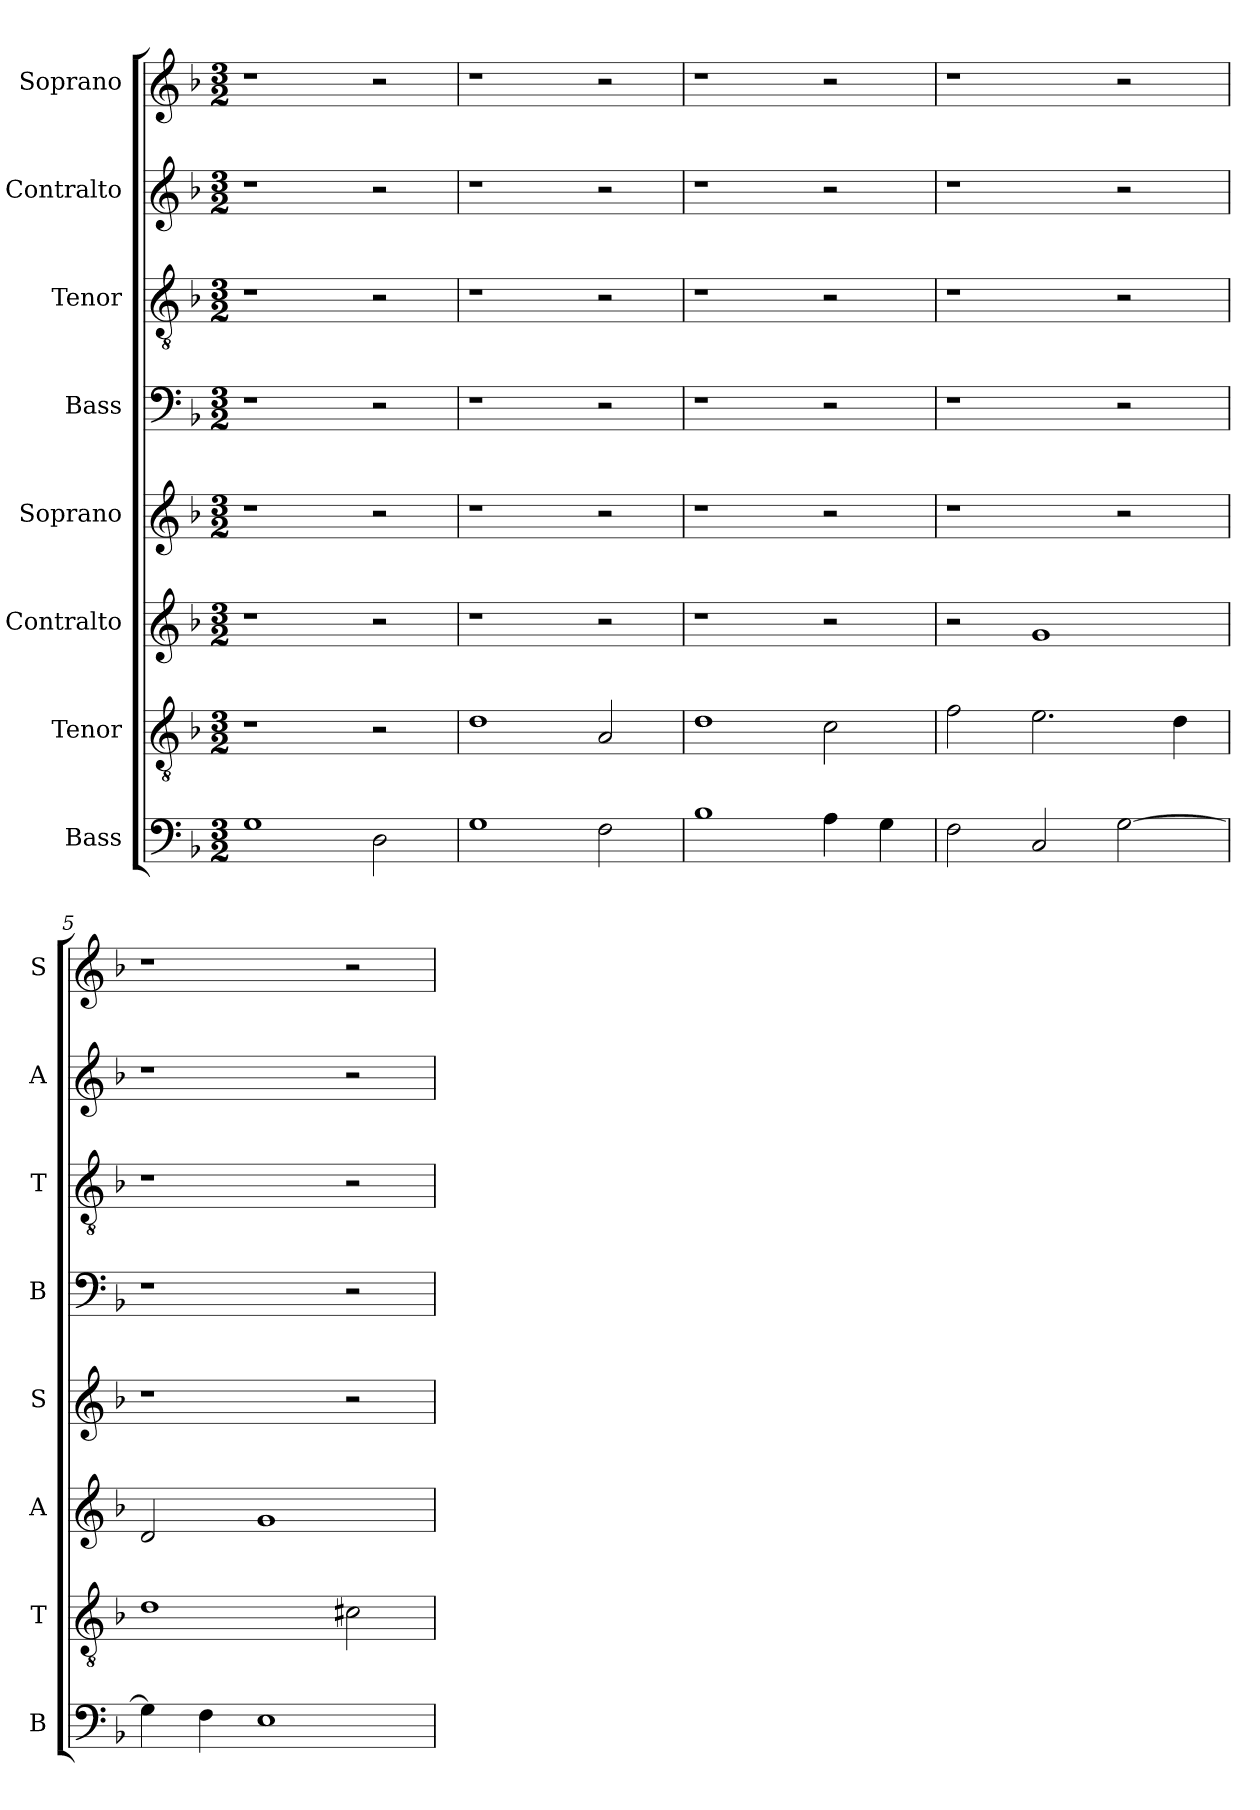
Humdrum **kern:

**kern	**kern	**kern	**kern	**kern	**kern	**kern	**kern
*part8	*part7	*part6	*part5	*part4	*part3	*part2	*part1
*staff8	*staff7	*staff6	*staff5	*staff4	*staff3	*staff2	*staff1
*I"Bass	*I"Tenor	*I"Contralto	*I"Soprano	*I"Bass	*I"Tenor	*I"Contralto	*I"Soprano
*I'B	*I'T	*I'A	*I'S	*I'B	*I'T	*I'A	*I'S
*clefF4	*clefGv2	*clefG2	*clefG2	*clefF4	*clefGv2	*clefG2	*clefG2
*k[b-]	*k[b-]	*k[b-]	*k[b-]	*k[b-]	*k[b-]	*k[b-]	*k[b-]
*G:dor	*G:dor	*G:dor	*G:dor	*G:dor	*G:dor	*G:dor	*G:dor
*M3/2	*M3/2	*M3/2	*M3/2	*M3/2	*M3/2	*M3/2	*M3/2
=1	=1	=1	=1	=1	=1	=1	=1
1G	1r	1r	1r	1r	1r	1r	1r
2D	2r	2r	2r	2r	2r	2r	2r
=2	=2	=2	=2	=2	=2	=2	=2
1G	1d	1r	1r	1r	1r	1r	1r
2F	2A	2r	2r	2r	2r	2r	2r
=3	=3	=3	=3	=3	=3	=3	=3
1B-	1d	1r	1r	1r	1r	1r	1r
4A	2c	2r	2r	2r	2r	2r	2r
4G	.	.	.	.	.	.	.
=4	=4	=4	=4	=4	=4	=4	=4
2F	2f	2r	1r	1r	1r	1r	1r
2C	2.e	1g	.	.	.	.	.
[2G	.	.	2r	2r	2r	2r	2r
.	4d	.	.	.	.	.	.
=5	=5	=5	=5	=5	=5	=5	=5
4G]	1d	2d	1r	1r	1r	1r	1r
4F	.	.	.	.	.	.	.
1E	.	1g	.	.	.	.	.
.	2c#X	.	2r	2r	2r	2r	2r
=	=	=	=	=	=	=	=
*-	*-	*-	*-	*-	*-	*-	*-
